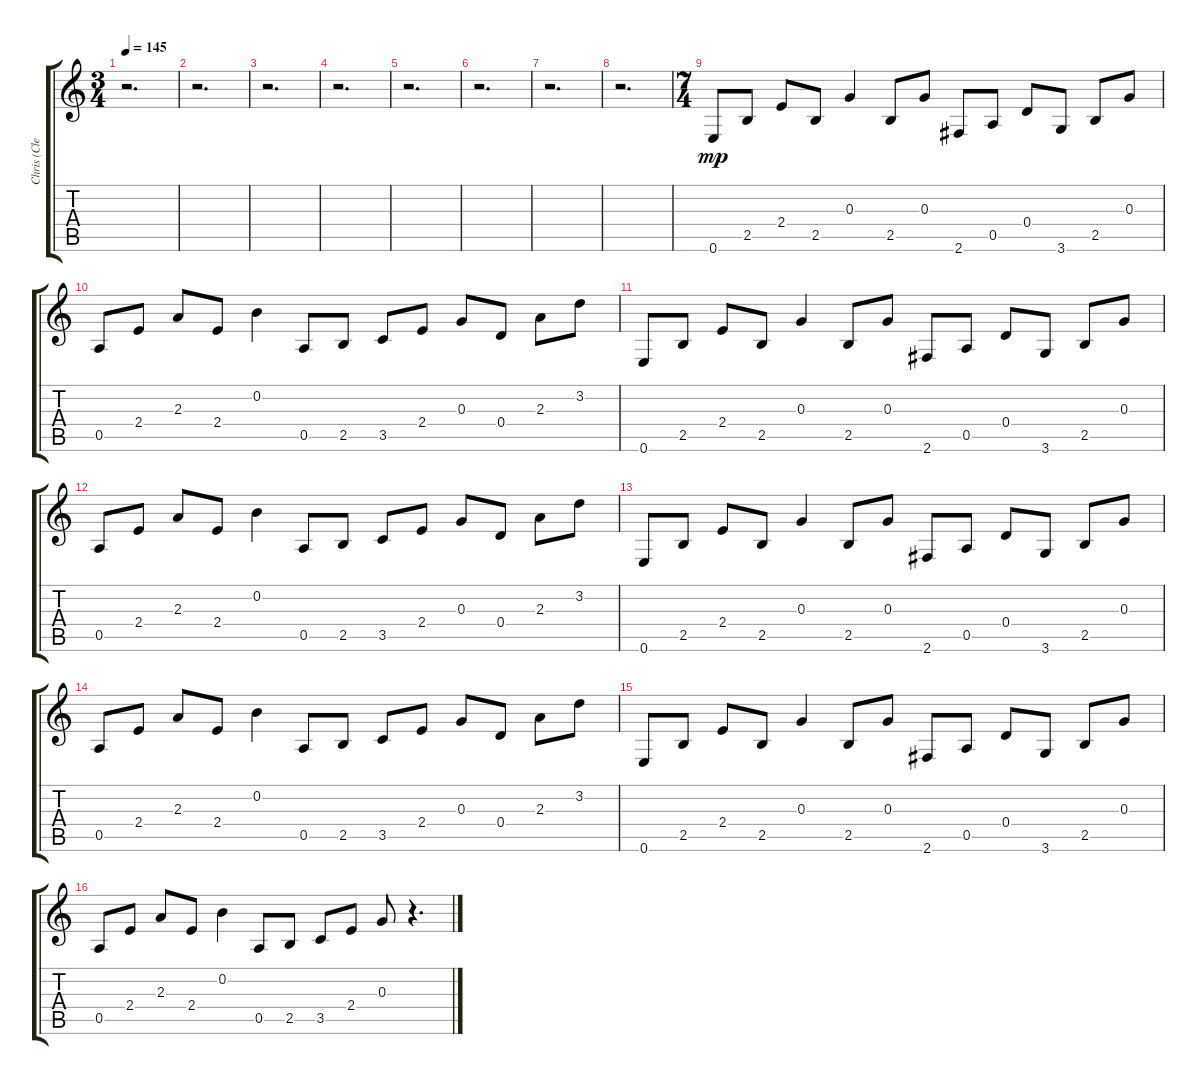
\track ("Chris (Clean)" "Chris (Cle") {instrument electricguitarclean}
\staff {score tabs}
\tuning (E4 B3 G3 D3 A2 E2) {hide}
\ts (3 4)
\tempo 145
\clef g2
\ks c
r.2{d dy mp} |
r.2{d} |
r.2{d} |
r.2{d} |
r.2{d} |
r.2{d} |
r.2{d} |
r.2{d} |
\ts (7 4)
0.6.8 2.5.8 2.4.8 2.5.8 0.3.4 2.5.8 0.3.8 2.6.8 0.5.8 0.4.8 3.6.8 2.5.8 0.3.8 |
0.5.8 2.4.8 2.3.8 2.4.8 0.2.4 0.5.8 2.5.8 3.5.8 2.4.8 0.3.8 0.4.8 2.3.8 3.2.8 |
0.6.8 2.5.8 2.4.8 2.5.8 0.3.4 2.5.8 0.3.8 2.6.8 0.5.8 0.4.8 3.6.8 2.5.8 0.3.8 |
0.5.8 2.4.8 2.3.8 2.4.8 0.2.4 0.5.8 2.5.8 3.5.8 2.4.8 0.3.8 0.4.8 2.3.8 3.2.8 |
0.6.8 2.5.8 2.4.8 2.5.8 0.3.4 2.5.8 0.3.8 2.6.8 0.5.8 0.4.8 3.6.8 2.5.8 0.3.8 |
0.5.8 2.4.8 2.3.8 2.4.8 0.2.4 0.5.8 2.5.8 3.5.8 2.4.8 0.3.8 0.4.8 2.3.8 3.2.8 |
0.6.8 2.5.8 2.4.8 2.5.8 0.3.4 2.5.8 0.3.8 2.6.8 0.5.8 0.4.8 3.6.8 2.5.8 0.3.8 |
0.5.8 2.4.8 2.3.8 2.4.8 0.2.4 0.5.8 2.5.8 3.5.8 2.4.8 0.3.8 r.4{d}
